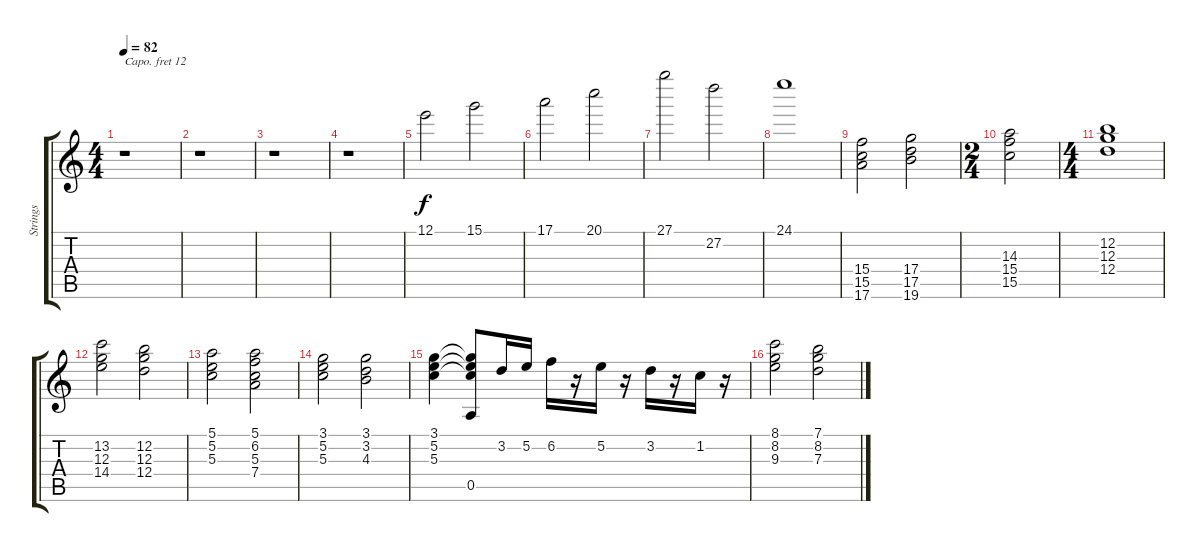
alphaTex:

\track ("Strings" "Strings") {instrument stringensemble1}
\staff {score tabs}
\capo 12
\tuning (E4 B3 G3 D3 A2 E2) {hide}
\ts (4 4)
\tempo 82
\clef g2
\ks c
r.1{dy f} |
r.1 |
r.1 |
r.1 |
12.1.2 15.1.2 |
17.1.2 20.1.2 |
27.1.2 27.2.2 |
24.1.1 |
(15.4 15.5 17.6).2 (17.4 17.5 19.6).2 |
\ts (2 4)
(14.3 15.4 15.5).2 |
\ts (4 4)
(12.2 12.3 12.4).1 |
(13.2 12.3 14.4).2 (12.2 12.3 12.4).2 |
(5.1 5.2 5.3).2 (5.1 6.2 5.3 7.4).2 |
(3.1 5.2 5.3).2 (3.1 3.2 4.3).2 |
(3.1 5.2 5.3).4 (3.1{t} 5.2{t} 5.3{t} 0.5).8 3.2.16 5.2.16 6.2.16 r.16 5.2.16 r.16 3.2.16 r.16 1.2.16 r.16 |
(8.1 8.2 9.3).2 (7.1 8.2 7.3).2
